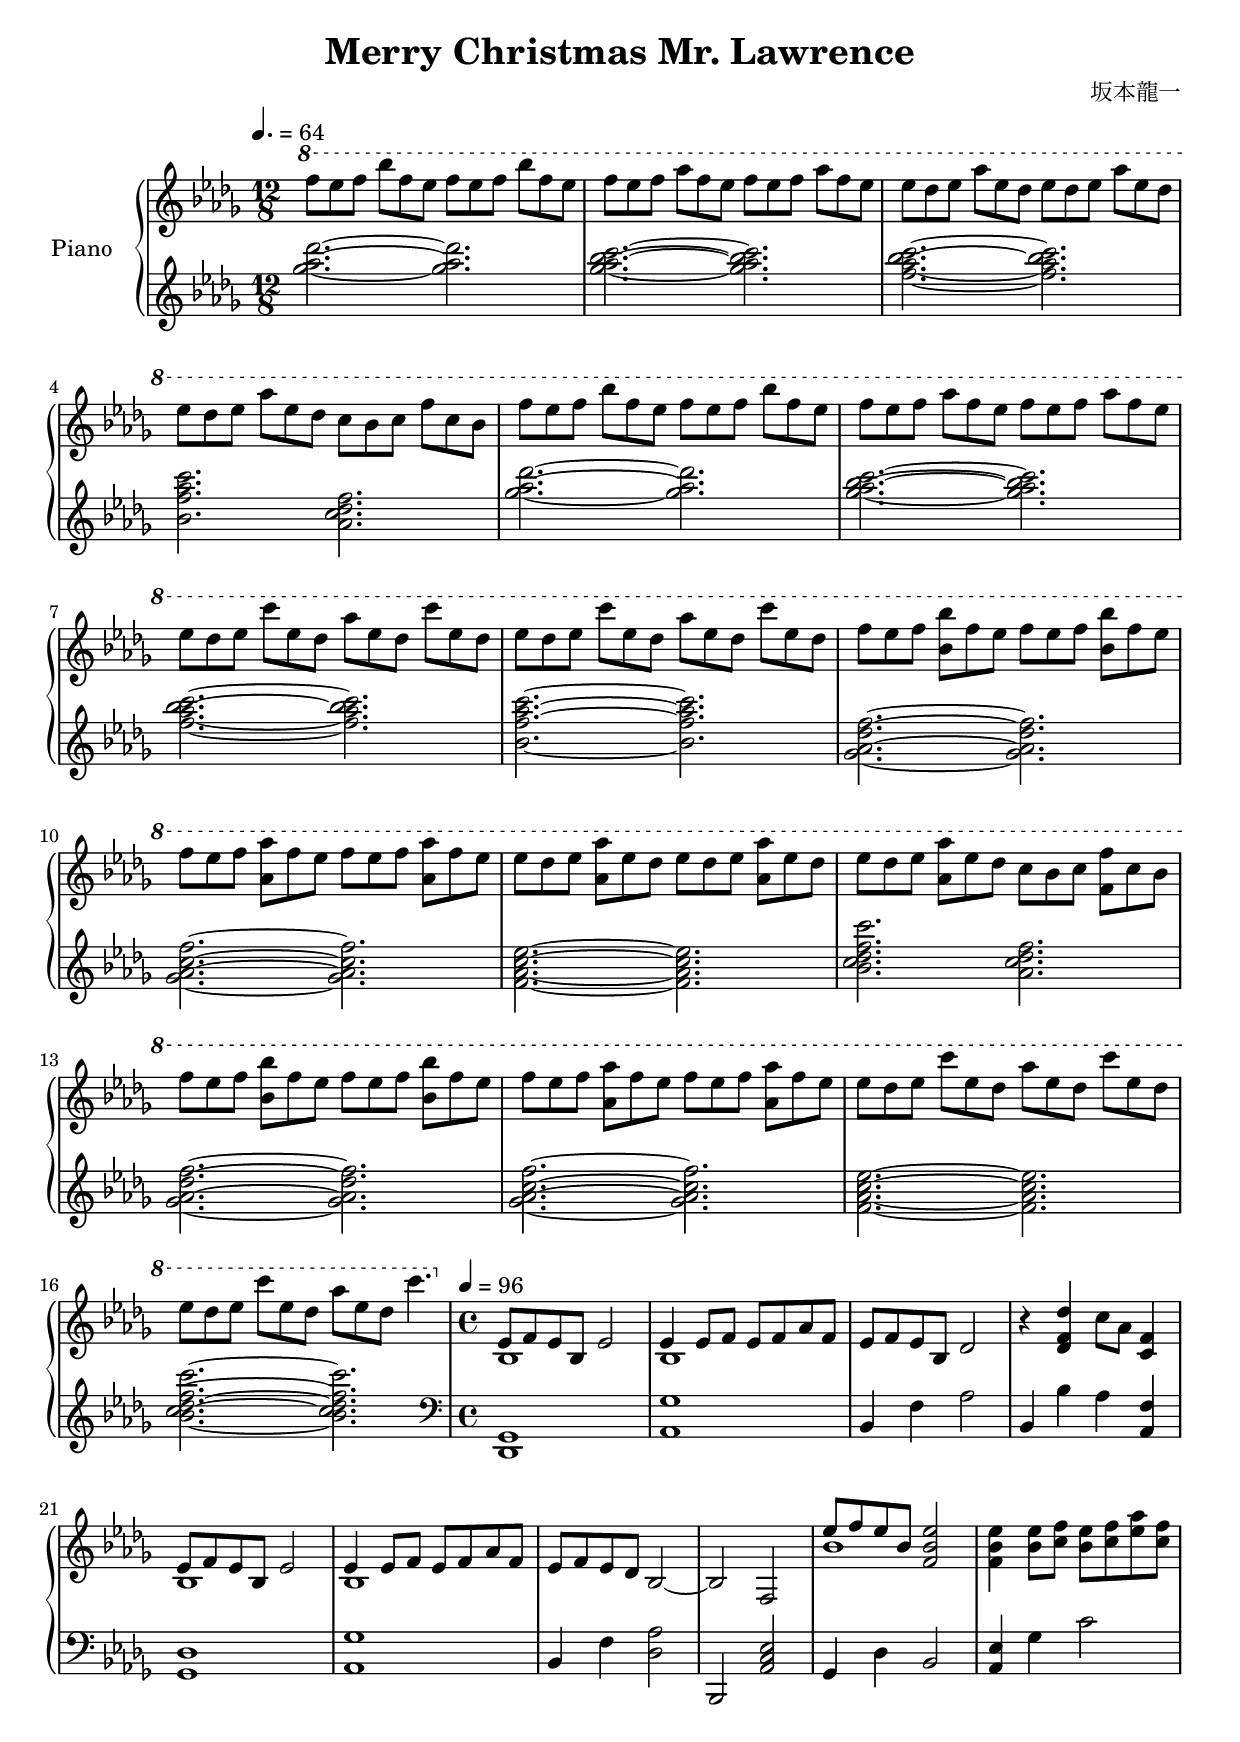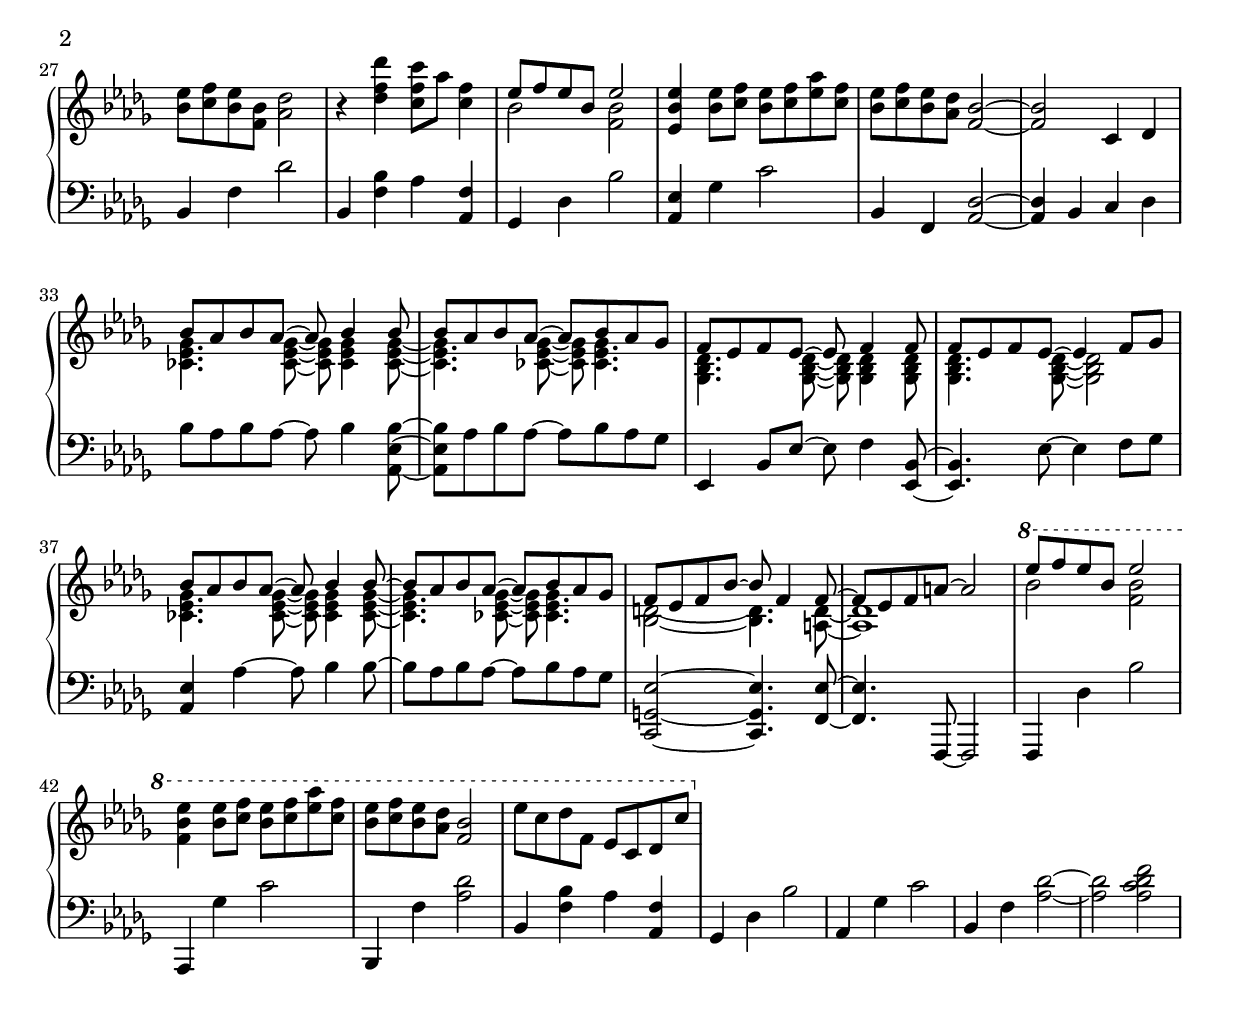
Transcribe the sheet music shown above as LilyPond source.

\header {
  title = "Merry Christmas Mr. Lawrence"
  composer = "坂本龍一"
}

upper = \relative des' {\key des \major \time 12/8 \clef treble \tempo 4.=64

    \ottava #1

    f''8 ees f bes f ees f ees f bes f ees |
    f ees f aes f ees f ees f aes f ees |
    ees des ees aes ees des ees des ees aes ees des |
    ees des ees aes ees des c bes c f c bes |
    f' ees f bes f ees f ees f bes f ees |
    f ees f aes f ees f ees f aes f ees |
    ees des ees c' ees, des aes' ees des c' ees, des |
    ees des ees c' ees, des aes' ees des c' ees, des |
    f ees f <bes bes,> f ees f ees f <bes bes,> f ees |
    f ees f <aes aes,> f ees f ees f <aes aes,> f ees |
    ees des ees <aes aes,> ees des ees des ees <aes aes,> ees des |
    ees des ees <aes aes,> ees des c bes c <f f,> c bes |
    f' ees f <bes bes,> f ees f ees f <bes bes,> f ees |
    f ees f <aes aes,> f ees f ees f <aes aes,> f ees |
    ees des ees c' ees, des aes' ees des c' ees, des |
    ees des ees c' ees, des aes' ees des c'4. |

    \time 4/4 \ottava #0 \tempo 4 =96

    <<{ees,,,8 f ees bes ees2}\\{bes1}>>| <<{ees4 ees8 f ees f aes f}\\{bes,1}>> |
    ees8 f ees bes des2 | r4 <des f des'>4 c'8 aes <f c>4 |

    <<{ees8 f ees bes ees2}\\{bes1}>>| <<{ees4 ees8 f ees f aes f}\\{bes,1}>> |
    ees8 f ees des bes2~ | bes f |

    <<{ees''8 f ees bes <ees~ bes~ f~>2}\\{bes1}>>| <ees bes f>4 <ees bes>8 <f c>  <ees bes> <f c> <aes ees> <f c> |
    <ees bes> <f c> <ees bes> <bes f> <des aes>2 | r4 <des f des'> <c f c'>8 aes' <c, f>4 |
 
    <<{ees8 f ees bes ees2~}\\{bes2 <bes f>~}>>|
    <ees bes ees,>4 <ees bes>8 <f c> <ees bes> <f c> <aes ees> <f c>|
    <ees bes> <f c> <ees bes> <des aes> <bes f>2~ | <bes f> c,4 des |

    <<{bes'8 aes bes aes~ aes bes4 bes8}\\{<ces, ees ges>4. <ces ees ges>8~ <ces ees ges>8 <ces ees ges>4 <ces ees ges>8~}>> |
    <<{bes'8 aes bes aes~ aes bes aes ges}\\{<ces, ees ges>4. <ces ees ges>8~ <ces ees ges>8 <ces ees ges>4.}>>
    <<{f8 ees f ees~ ees f4 f8}\\{<ges, bes des>4. <ges bes des>8~ <ges bes des> <ges bes des>4 <ges bes des>8}>> |
    <<{f'8 ees f ees~ ees4 f8 ges}\\{<ges, bes des>4. <ges bes des>8~ <ges bes des>2}>> |
    <<{bes'8 aes bes aes~ aes bes4 bes8~}\\{<ces, ees ges>4. <ces ees ges>8~ <ces ees ges>8 <ces ees ges>4 <ces ees ges>8~}>> |
    <<{bes'8 aes bes aes~ aes bes aes ges}\\{<ces, ees ges>4. <ces ees ges>8~ <ces ees ges>8 <ces ees ges>4.}>>

    <<{f8 ees f bes~ bes f4 f8~}\\{<bes, d>2~ <bes d>4. <d a>8~}>> | <<{f8 ees f a~ a2}\\{<d, a>1}>> |
	
	\ottava #1
	<<{ees''8 f ees bes ees2~}\\{bes2 <bes f>~}>> |
	<ees bes f>4 <ees bes>8 <f c> <ees bes> <f c> <aes ees> <f c> |
	<ees bes> <f c> <ees bes> <des aes> <bes f>2 |
	ees8 c des f, ees c des c'|

  \ottava #0
  

  }

lower = \relative des' {\key des \major \time 12/8 \clef treble
    <ges' aes des>2. ~<ges aes des>2. |
    <ges aes bes c> ~<ges aes bes c> |
    <f aes bes c> ~<f aes bes c> |
    <bes, f' aes c> <aes c des f> |
    <ges' aes des>2. ~<ges aes des>2. |
    <ges aes bes c> ~<ges aes bes c> |
    <f aes bes c> ~<f aes bes c> |
    <bes, f' aes c> ~<bes f' aes c> |
    <ges aes des f> ~<ges aes des f> |
    <ges aes c f> ~<ges aes c f> |
    <f aes c ees>~ <f aes c ees> |
    <bes c des f c'> <aes c des f> |
    <ges aes des f> ~<ges aes des f> |
    <ges aes c f> ~<ges aes c f> |
    <f aes c ees> ~<f aes c ees> |
    <bes c des f c'> ~<bes c des f c'> |

    \time 4/4  \clef bass

    <des,,, ges>1 | <aes' ges'> |
    bes4 f' aes2 | bes,4 bes' aes <f aes,> |
    <ges, des'>1 | <aes ges'> |
    bes4 f' <des aes'>2 | bes, <aes' c ees> |
    ges4 des' bes2 | <aes ees'>4 ges' c2 |
    bes,4 f' des'2 | bes,4 <bes' f> aes <f aes,> |
    ges,4 des' bes'2 | <aes, ees'>4 ges' c2 |
    bes,4 f <aes des>2~ | <aes des>4 bes c des |
	
	bes'8 aes bes aes~ aes bes4 <aes, ees' bes'>8~ |
	<aes ees' bes'> aes' bes aes~ aes bes aes ges |
	ees,4 bes'8 ees~ ees f4 <ees, bes'>8~ |
	<ees bes'>4. ees'8~ ees4 f8 ges |
	<aes, ees'>4 aes'4~ aes8 bes4 bes8~ |
	bes aes bes aes~ aes bes aes ges |
	<c,, g' ees'>2~ <c g' ees'>4. <f ees'>8~ | <f ees'>4. f,8~ f2 |
	
	f4 des'' bes'2| aes,,4 ges'' c2 | bes,,4 f'' <aes des>2 |
	bes,4 <bes' f> aes <aes, f'> | ges des' bes'2 | aes,4 ges' c2 |
	bes,4 f' <aes des>2~ | <aes des> <aes c des f> |


  }

\score {
  \new PianoStaff <<
    \set PianoStaff.instrumentName = #"Piano  "
    \new Staff = "upper" \upper
    \new Staff = "lower" \lower
    >>

    \layout {}
  \midi {}

  }

  